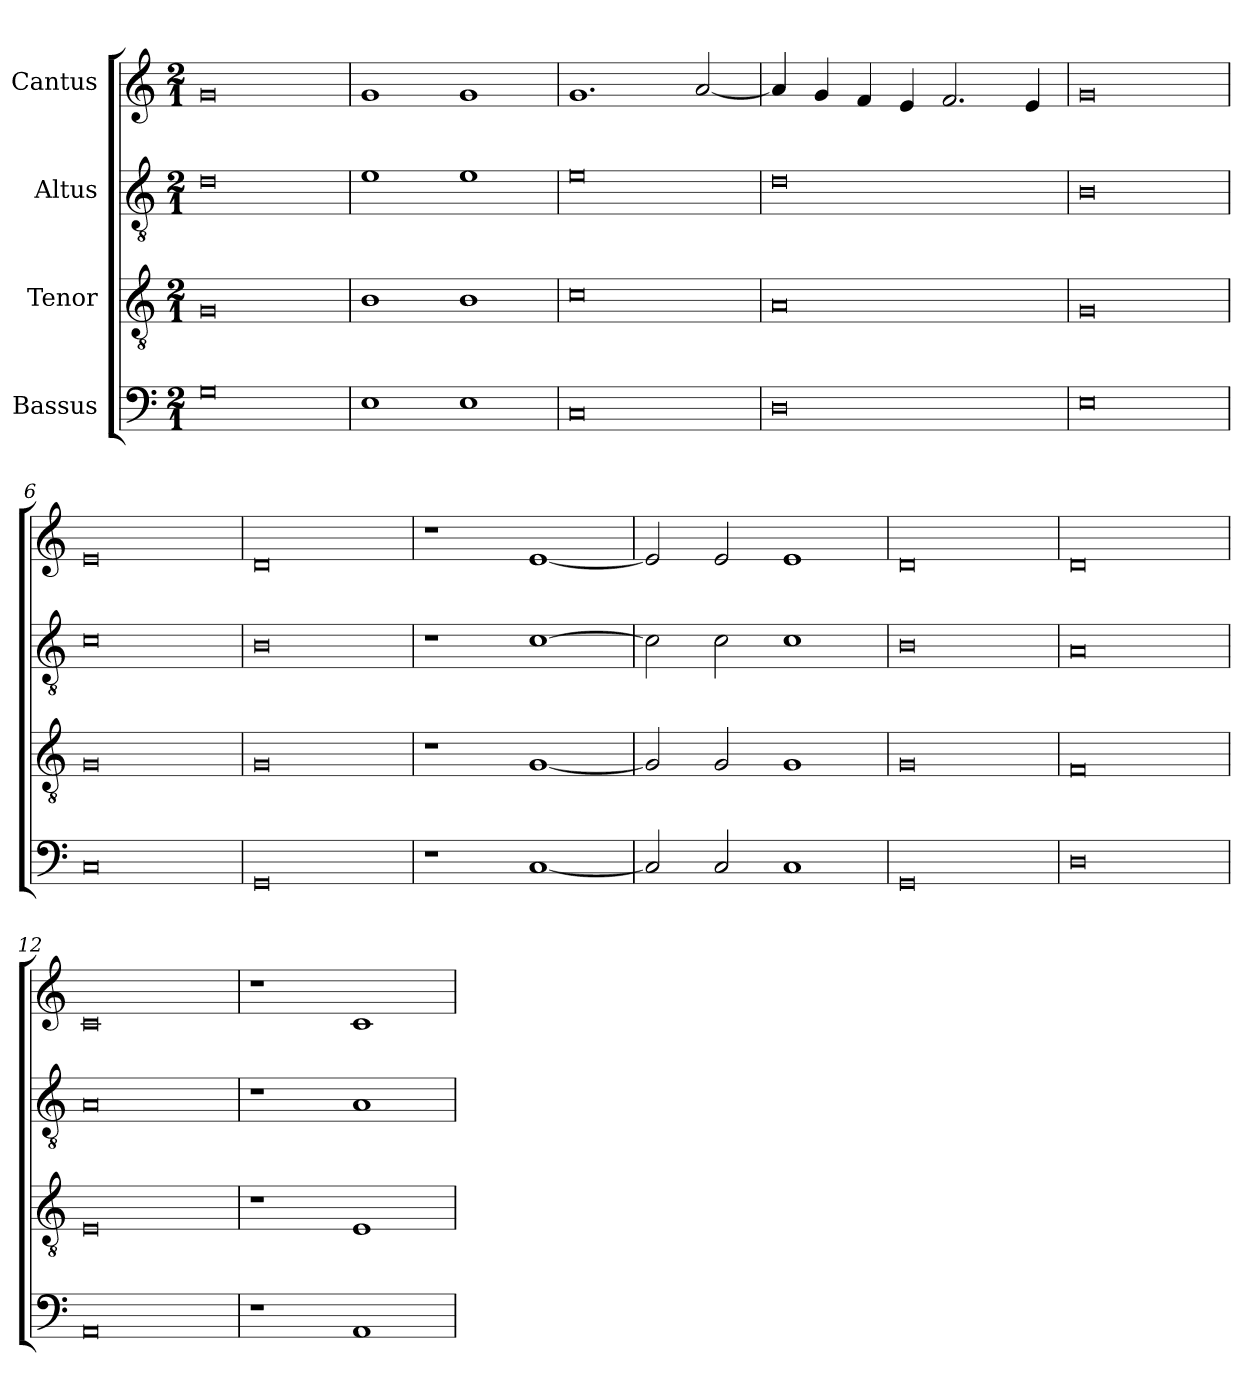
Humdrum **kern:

**kern	**kern	**kern	**kern
*part4	*part3	*part2	*part1
*staff4	*staff3	*staff2	*staff1
*I"Bassus	*I"Tenor	*I"Altus	*I"Cantus
!!LO:PB:g=z
*clefF4	*clefGv2	*clefGv2	*clefG2
*	*ITrd7c12	*ITrd7c12	*
*k[]	*k[]	*k[]	*k[]
*C:	*C:	*C:	*C:
*M2/1	*M2/1	*M2/1	*M2/1
*MM320	*MM320	*MM320	*MM320
=1	=1	=1	=1
0Gi	0GGi	0Di	0gi
=2	=2	=2	=2
1Ei	1BBi	1Ei	1gi
1Ei	1BBi	1Ei	1gi
=3	=3	=3	=3
0Ci	0Ci	0Ei	1.gi
.	.	.	[<2ai/
=4	=4	=4	=4
0Di	0AAi	0Di	4ai/]
.	.	.	4gi/
.	.	.	4fi/
.	.	.	4ei/
.	.	.	2.fi/
.	.	.	4ei/
=5	=5	=5	=5
0Ei	0GGi	0BBi	0gi
=6	=6	=6	=6
0Ci	0GGi	0Ci	0ei
=7	=7	=7	=7
0GGi	0GGi	0BBi	0di
=8	=8	=8	=8
1r	1r	1r	1r
[<1Ci	[<1GGi	[>1Ci	[<1ei
!!LO:LB:g=z
=9	=9	=9	=9
2Ci/]	2GGi/]	2Ci\]	2ei/]
2Ci/	2GGi/	2Ci\	2ei/
1Ci	1GGi	1Ci	1ei
=10	=10	=10	=10
0GGi	0GGi	0BBi	0di
=11	=11	=11	=11
0Di	0FFi	0AAi	0di
=12	=12	=12	=12
0AAi	0EEi	0AAi	0ci
=13	=13	=13	=13
1r	1r	1r	1r
1AAi	1EEi	1AAi	1ci
=	=	=	=
*-	*-	*-	*-
